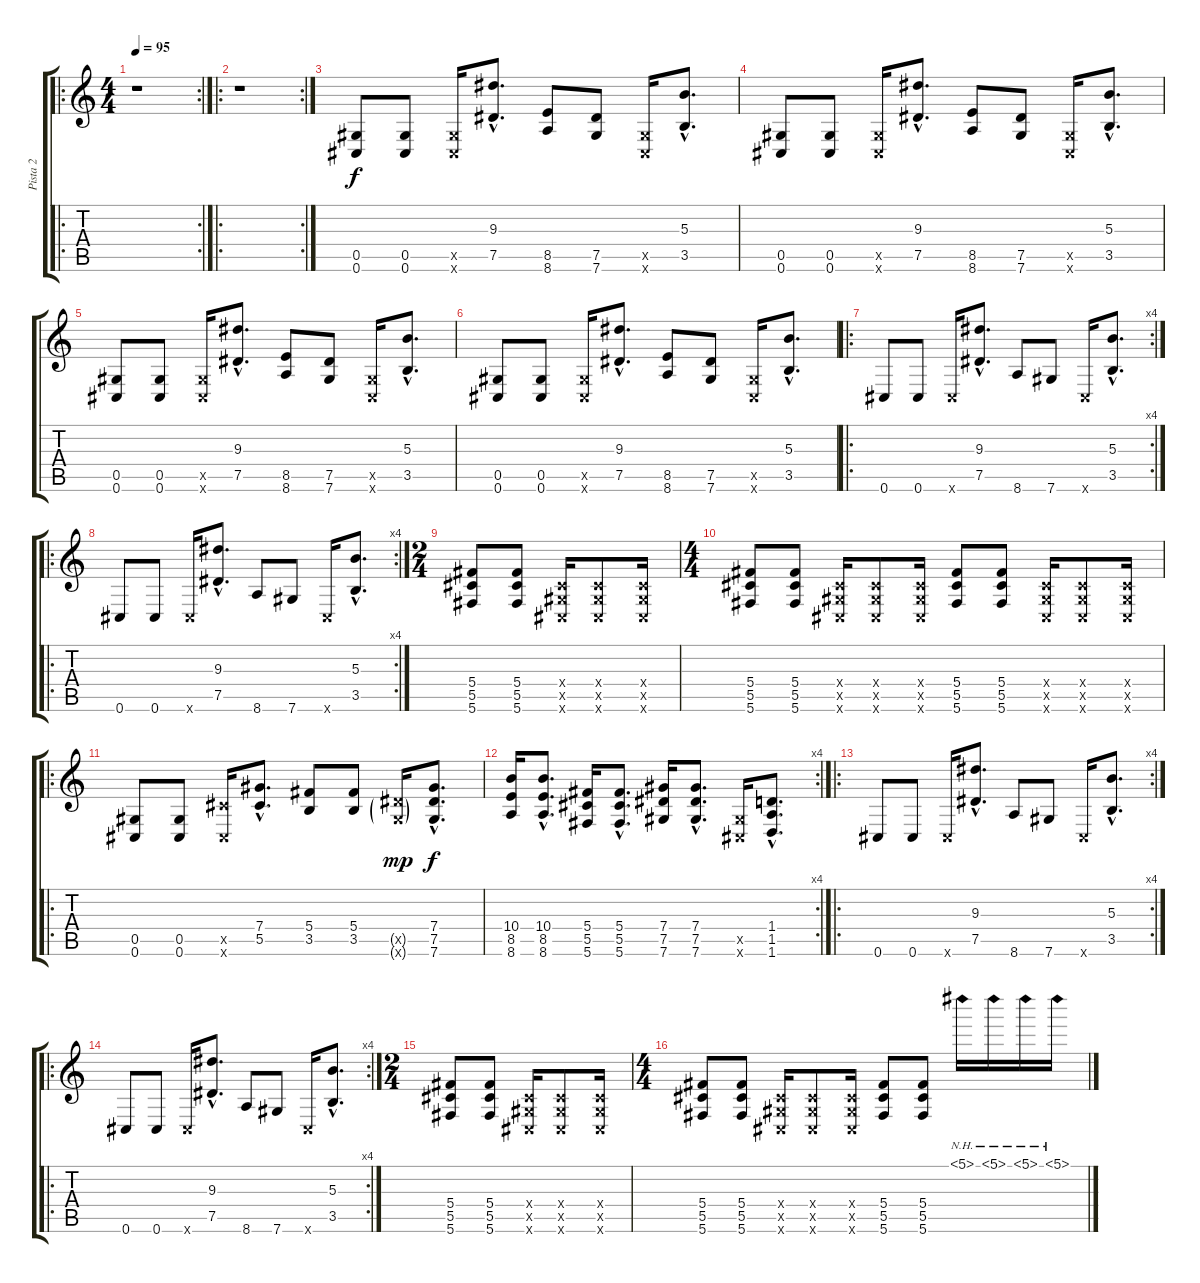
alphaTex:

\track ("Pista 2" "Pista 2") {instrument distortionguitar}
\staff {score tabs}
\tuning (Eb4 Bb3 Gb3 Db3 Ab2 Db2) {hide}
\ro
\rc 2
\ts (4 4)
\tempo 95
\clef g2
\ks c
r.1{dy f instrument distortionguitar} |
\ro
\rc 2
r.1 |
(0.5 0.6).8 (0.5 0.6).8 (0.5{x} 0.6{x}).16 (9.3{hac} 7.5{hac}).8{d} (8.5 8.6).8 (7.5 7.6).8 (0.5{x} 0.6{x}).16 (5.3{hac} 3.5{hac}).8{d} |
(0.5 0.6).8 (0.5 0.6).8 (0.5{x} 0.6{x}).16 (9.3{hac} 7.5{hac}).8{d} (8.5 8.6).8 (7.5 7.6).8 (0.5{x} 0.6{x}).16 (5.3{hac} 3.5{hac}).8{d} |
(0.5 0.6).8 (0.5 0.6).8 (0.5{x} 0.6{x}).16 (9.3{hac} 7.5{hac}).8{d} (8.5 8.6).8 (7.5 7.6).8 (0.5{x} 0.6{x}).16 (5.3{hac} 3.5{hac}).8{d} |
(0.5 0.6).8 (0.5 0.6).8 (0.5{x} 0.6{x}).16 (9.3{hac} 7.5{hac}).8{d} (8.5 8.6).8 (7.5 7.6).8 (0.5{x} 0.6{x}).16 (5.3{hac} 3.5{hac}).8{d} |
\ro
\rc 4
0.6.8 0.6.8 0.6{x}.16 (9.3{hac} 7.5{hac}).8{d} 8.6.8 7.6.8 0.6{x}.16 (5.3{hac} 3.5{hac}).8{d} |
\ro
\rc 4
0.6.8 0.6.8 0.6{x}.16 (9.3{hac} 7.5{hac}).8{d} 8.6.8 7.6.8 0.6{x}.16 (5.3{hac} 3.5{hac}).8{d} |
\ts (2 4)
(5.4 5.5 5.6).8 (5.4 5.5 5.6).8 (0.4{x} 0.5{x} 0.6{x}).16 (0.4{x} 0.5{x} 0.6{x}).8 (0.4{x} 0.5{x} 0.6{x}).16 |
\ts (4 4)
(5.4 5.5 5.6).8 (5.4 5.5 5.6).8 (0.4{x} 0.5{x} 0.6{x}).16 (0.4{x} 0.5{x} 0.6{x}).8 (0.4{x} 0.5{x} 0.6{x}).16 (5.4 5.5 5.6).8 (5.4 5.5 5.6).8 (0.4{x} 0.5{x} 0.6{x}).16 (0.4{x} 0.5{x} 0.6{x}).8 (0.4{x} 0.5{x} 0.6{x}).16 |
\ro
(0.5 0.6).8 (0.5 0.6).8 (5.5{x} 0.6{x}).16 (7.4{hac} 5.5{hac}).8{d} (5.4 3.5).8 (5.4 3.5).8 (7.5{g x} 7.6{g x}).16{dy mp} (7.4{hac} 7.5{hac} 7.6{hac}).8{d dy f} |
\rc 4
(10.4 8.5 8.6).16 (10.4{hac} 8.5{hac} 8.6{hac}).8{d} (5.4 5.5 5.6).16 (5.4{hac} 5.5{hac} 5.6{hac}).8{d} (7.4 7.5 7.6).16 (7.4{hac} 7.5{hac} 7.6{hac}).8{d} (0.5{x} 0.6{x}).16 (1.4{hac} 1.5{hac} 1.6{hac}).8{d} |
\ro
\rc 4
0.6.8 0.6.8 0.6{x}.16 (9.3{hac} 7.5{hac}).8{d} 8.6.8 7.6.8 0.6{x}.16 (5.3{hac} 3.5{hac}).8{d} |
\ro
\rc 4
0.6.8 0.6.8 0.6{x}.16 (9.3{hac} 7.5{hac}).8{d} 8.6.8 7.6.8 0.6{x}.16 (5.3{hac} 3.5{hac}).8{d} |
\ts (2 4)
(5.4 5.5 5.6).8 (5.4 5.5 5.6).8 (0.4{x} 0.5{x} 0.6{x}).16 (0.4{x} 0.5{x} 0.6{x}).8 (0.4{x} 0.5{x} 0.6{x}).16 |
\ts (4 4)
(5.4 5.5 5.6).8 (5.4 5.5 5.6).8 (0.4{x} 0.5{x} 0.6{x}).16 (0.4{x} 0.5{x} 0.6{x}).8 (0.4{x} 0.5{x} 0.6{x}).16 (5.4 5.5 5.6).8 (5.4 5.5 5.6).8 5.1{nh}.16 5.1{nh}.16 5.1{nh}.16 5.1{nh}.16
